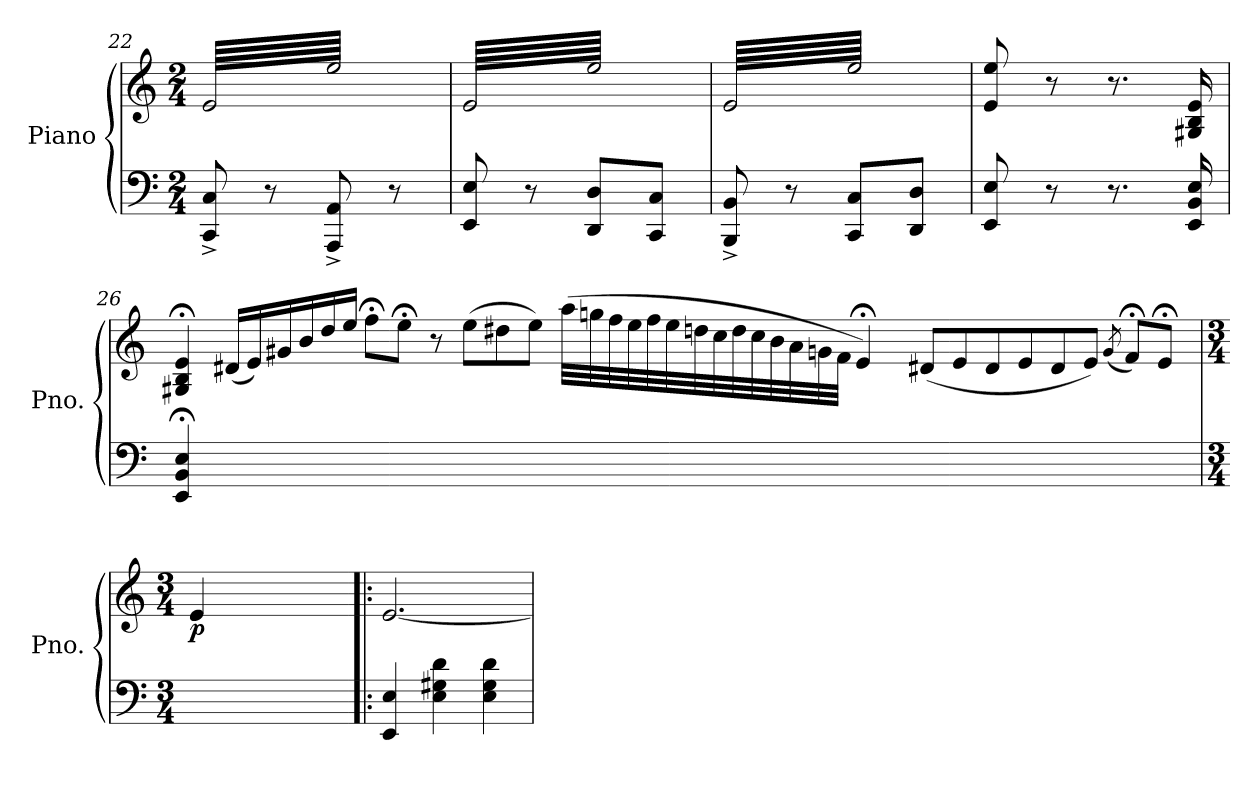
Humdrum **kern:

**kern	**kern	**dynam
*part1	*part1	*part1
*staff2	*staff1	*staff1/2
*I"Piano	*	*
*I'Pno.	*	*
*clefF4	*clefG2	*
*k[]	*k[]	*
*M2/4	*M2/4	*
=22	=22	=22
*	*tremolo	*
8CC/^ 8C/^	(<64e/LLLL	.
.	64ee/)	.
.	64e/	.
.	64ee/)	.
.	64e/	.
.	64ee/)	.
.	64e/	.
.	64ee/)	.
8r	64e/	.
.	64ee/)	.
.	64e/	.
.	64ee/)	.
.	64e/	.
.	64ee/)	.
.	64e/	.
.	64ee/)	.
8AAA/^ 8AA/^	64e/	.
.	64ee/)	.
.	64e/	.
.	64ee/)	.
.	64e/	.
.	64ee/)	.
.	64e/	.
.	64ee/)	.
8r	64e/	.
.	64ee/)	.
.	64e/	.
.	64ee/)	.
.	64e/	.
.	64ee/)	.
.	64e/	.
.	64ee/)JJJJ	.
=23	=23	=23
8EE/ 8E/	(<64e/LLLL	.
.	64ee/)	.
.	64e/	.
.	64ee/)	.
.	64e/	.
.	64ee/)	.
.	64e/	.
.	64ee/)	.
8r	64e/	.
.	64ee/)	.
.	64e/	.
.	64ee/)	.
.	64e/	.
.	64ee/)	.
.	64e/	.
.	64ee/)	.
8DD/ 8D/L	64e/	.
.	64ee/)	.
.	64e/	.
.	64ee/)	.
.	64e/	.
.	64ee/)	.
.	64e/	.
.	64ee/)	.
8CC/ 8C/J	64e/	.
.	64ee/)	.
.	64e/	.
.	64ee/)	.
.	64e/	.
.	64ee/)	.
.	64e/	.
.	64ee/)JJJJ	.
=24	=24	=24
8BBB/^ 8BB/^	(<64e/LLLL	.
.	64ee/)	.
.	64e/	.
.	64ee/)	.
.	64e/	.
.	64ee/)	.
.	64e/	.
.	64ee/)	.
8r	64e/	.
.	64ee/)	.
.	64e/	.
.	64ee/)	.
.	64e/	.
.	64ee/)	.
.	64e/	.
.	64ee/)	.
8CC/ 8C/L	64e/	.
.	64ee/)	.
.	64e/	.
.	64ee/)	.
.	64e/	.
.	64ee/)	.
.	64e/	.
.	64ee/)	.
8DD/ 8D/J	64e/	.
.	64ee/)	.
.	64e/	.
.	64ee/)	.
.	64e/	.
.	64ee/)	.
.	64e/	.
.	64ee/)JJJJ	.
*	*Xtremolo	*
=25	=25	=25
8EE/ 8E/	8e/ 8ee/	.
.	.	.
.	.	.
.	.	.
.	.	.
.	.	.
.	.	.
.	.	.
8r	8r	.
.	.	.
.	.	.
.	.	.
.	.	.
.	.	.
.	.	.
.	.	.
8.r	8.r	.
16EE/ 16BB/ 16E/	16G#X/ 16B/ 16e/	.
!!LO:LB:g=z
=26	=26	=26
4EE/; 4BB/; 4E/;	4G#X/;< 4B/;< 4e/;<	.
*	*MM160	*
8ryy	(<16d#X!/LL	.
.	16e!/)	.
8ryy	16g#X!/	.
.	16b!/	.
8ryy	16dd!/	.
.	16ee!/JJ	.
8ryy	8ff;<!\L	.
4ryy	8ee;<!\J	.
.	8r	.
1ryy	(>8ee!\L	.
.	8dd#X!\	.
.	8ee!\J)	.
.	(>32aa!\LLL	.
.	32ggn!\	.
.	32ff!\	.
.	32ee!\	.
.	32ff!\	.
.	32ee!\	.
.	32ddn!\	.
.	32cc!\	.
.	32dd!\	.
.	32cc!\	.
.	32b!\	.
.	32a!\	.
.	32gn!\	.
.	32f!\JJJ	.
.	4e;<!/)	.
1ryy	.	.
.	(<8d#X!/L	.
.	8e!/	.
.	8d#!/	.
.	8e!/	.
.	8d#!/	.
.	8e!/J)	.
.	(<8qg/	.
.	8f;<!/L)	.
.	8e;<!/J	.
16ryy	.	.
!!LO:LB:g=z
=1	=1	=1
*M3/4	*M3/4	*
*	*MM160	*
!	!	!LO:DY:b
2.ryy	4e/	p
.	2ryy	.
8ryy	8ryy	.
=2!|:	=2!|:	=2!|:
4EE/ 4E/	[2.e/	.
4E\ 4G#X\ 4d\	.	.
4E\ 4G#\ 4d\	.	.
=	=	=
*-	*-	*-
